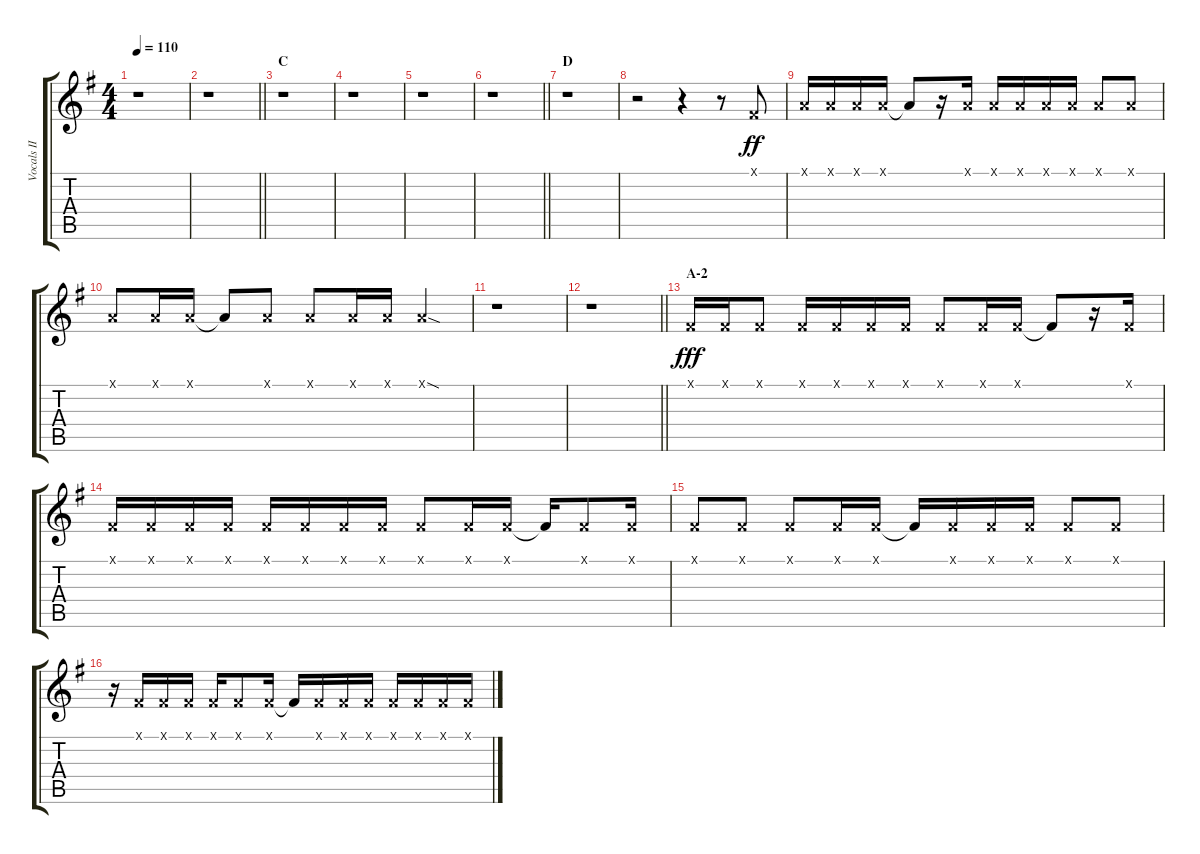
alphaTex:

\track ("Vocals II" "Vocals II") {instrument voiceoohs}
\staff {score tabs}
\tuning (E4 B3 G3 D3 A2 E2) {hide}
\ts (4 4)
\tempo 110
\clef g2
\ks g
r.1{dy ff} |
\barLineRight lightlight
r.1 |
\section ("" "C")
r.1 |
r.1 |
r.1 |
\barLineRight lightlight
r.1 |
\section ("" "D")
r.1 |
r.2 r.4 r.8 2.1{x}.8 |
5.1{x}.16 5.1{x}.16 5.1{x}.16 5.1{x}.16 5.1{t}.8 r.16 5.1{x}.16 5.1{x}.16 5.1{x}.16 5.1{x}.16 5.1{x}.16 5.1{x}.8 5.1{x}.8 |
5.1{x}.8 5.1{x}.16 5.1{x}.16 5.1{t}.8 5.1{x}.8 5.1{x}.8 5.1{x}.16 5.1{x}.16 5.1{sod x}.4 |
r.1 |
\barLineRight lightlight
r.1 |
\section ("" "A-2")
2.1{x}.16{dy fff} 2.1{x}.16 2.1{x}.8 2.1{x}.16 2.1{x}.16 2.1{x}.16 2.1{x}.16 2.1{x}.8 2.1{x}.16 2.1{x}.16 2.1{t}.8 r.16 2.1{x}.16 |
2.1{x}.16 2.1{x}.16 2.1{x}.16 2.1{x}.16 2.1{x}.16 2.1{x}.16 2.1{x}.16 2.1{x}.16 2.1{x}.8 2.1{x}.16 2.1{x}.16 2.1{t}.16 2.1{x}.8 2.1{x}.16 |
2.1{x}.8 2.1{x}.8 2.1{x}.8 2.1{x}.16 2.1{x}.16 2.1{t}.16 2.1{x}.16 2.1{x}.16 2.1{x}.16 2.1{x}.8 2.1{x}.8 |
r.16 2.1{x}.16 2.1{x}.16 2.1{x}.16 2.1{x}.16 2.1{x}.8 2.1{x}.16 2.1{t}.16 2.1{x}.16 2.1{x}.16 2.1{x}.16 2.1{x}.16 2.1{x}.16 2.1{x}.16 2.1{x}.16
